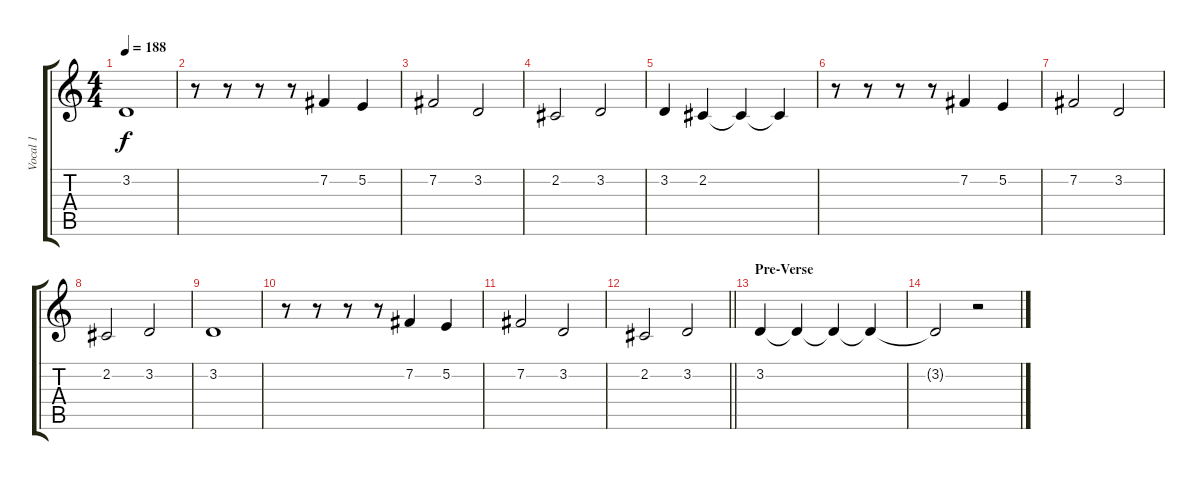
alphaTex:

\track ("Vocal 1" "Vocal 1") {instrument clarinet}
\staff {score tabs}
\tuning (E4 B3 G3 D3 A2 E2) {hide}
\ts (4 4)
\tempo 188
\clef g2
\ks c
3.2.1{dy f} |
r.8 r.8 r.8 r.8 7.2.4 5.2.4 |
7.2.2 3.2.2 |
2.2.2 3.2.2 |
3.2.4 2.2.4 2.2{t}.4 2.2{t}.4 |
r.8 r.8 r.8 r.8 7.2.4 5.2.4 |
7.2.2 3.2.2 |
2.2.2 3.2.2 |
3.2.1 |
r.8 r.8 r.8 r.8 7.2.4 5.2.4 |
7.2.2 3.2.2 |
\barLineRight lightlight
2.2.2 3.2.2 |
\section ("" "Pre-Verse")
3.2.4 3.2{t}.4 3.2{t}.4 3.2{t}.4 |
3.2{t}.2 r.2
